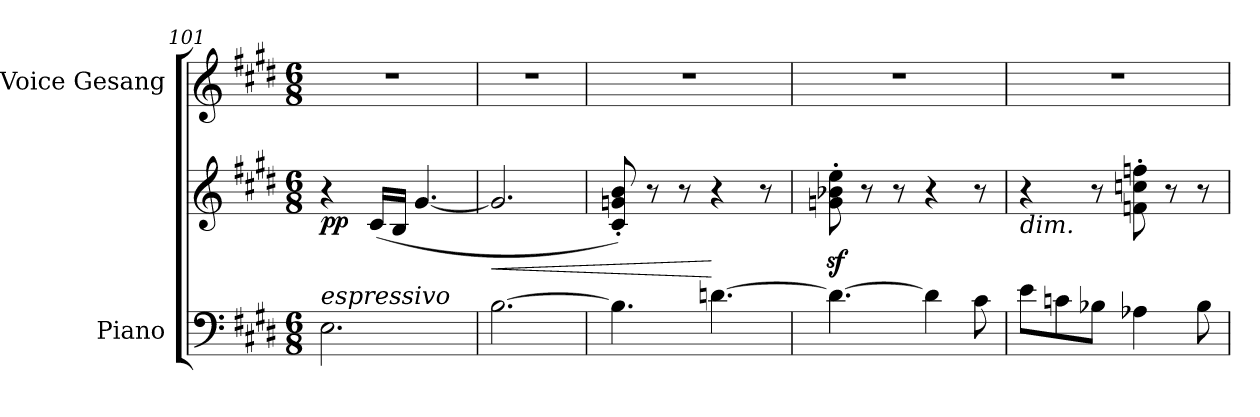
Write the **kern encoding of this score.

**kern	**kern	**dynam	**kern
*part2	*part2	*part2	*part1
*staff3	*staff2	*staff2/3	*staff1
*I"Piano	*	*	*I"Voice Gesang
*I'Pno	*	*	*
*clefF4	*clefG2	*	*clefG2
*k[f#c#g#d#]	*k[f#c#g#d#]	*	*k[f#c#g#d#]
*M6/8	*M6/8	*	*M6/8
=101	=101	=101	=101
!LO:TX:i:t=espressivo	!	!	!
!	!	!LO:DY:b	!
2.E\	4r	pp	2.r
.	(16c#/LL	.	.
.	16B/JJ	.	.
.	[4.g#/	.	.
=102	=102	=102	=102
!	!	!LO:HP:b	!
[2.B\	2.g#/]	<	2.r
=103	=103	=103	=103
4.B\]	8c#/'> 8gn/'> 8b/'>)	.	2.r
.	8r	.	.
.	8r	.	.
[4.dn\	4r	[	.
.	8r	.	.
=104	=104	=104	=104
4.d\_	8gn\z<' 8b-X\z<' 8ee\z<'	.	2.r
.	8r	.	.
.	8r	.	.
4d\]	4r	.	.
8c#\	8r	.	.
=105	=105	=105	=105
!	!LO:TX:b:i:t=dim.	!	!
8e\L	4r	.	2.r
8cn\	.	.	.
8B-X\J	8r	.	.
4A-X\	8fn\' 8ccn\' 8ffn\'	.	.
.	8r	.	.
8B-\	8r	.	.
=	=	=	=
*-	*-	*-	*-
